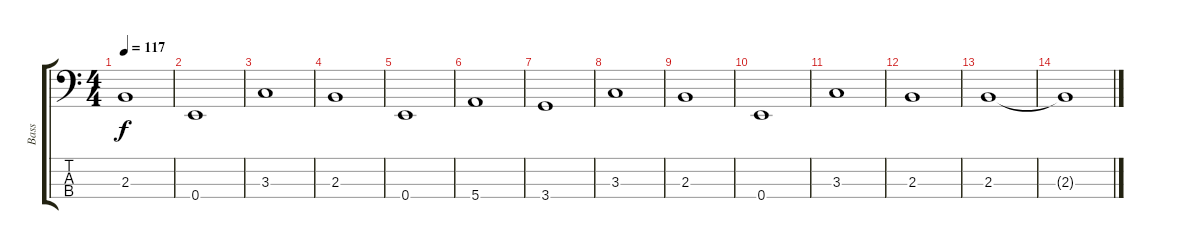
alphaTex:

\track ("Bass" "Bass") {instrument electricbassfinger}
\staff {score tabs}
\tuning (G2 D2 A1 E1) {hide}
\ts (4 4)
\tempo 117
\clef f4
\ks c
2.3.1{dy f} |
0.4.1 |
3.3.1 |
2.3.1 |
0.4.1 |
5.4.1 |
3.4.1 |
3.3.1 |
2.3.1 |
0.4.1 |
3.3.1 |
2.3.1 |
2.3.1 |
2.3{t}.1
